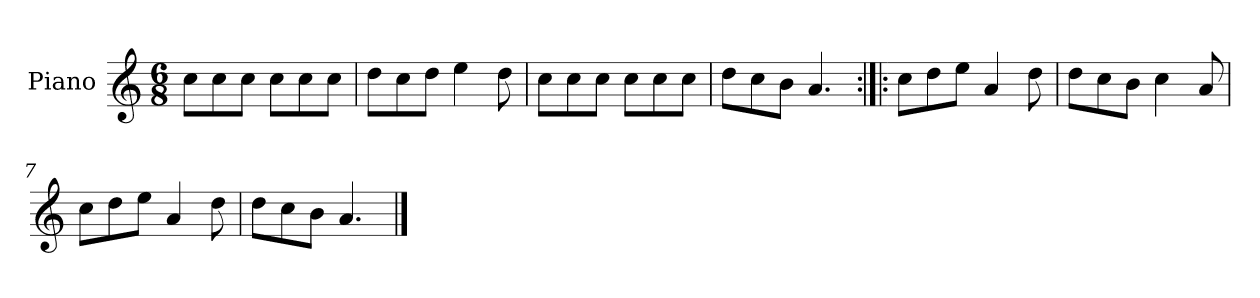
**kern
*part1
*staff1
*I"Piano
*I'Pno.
*clefG2
*k[]
*M6/8
=1
8cc\L
8cc\
8cc\J
8cc\L
8cc\
8cc\J
=2
8dd\L
8cc\
8dd\J
4ee\
8dd\
=3
8cc\L
8cc\
8cc\J
8cc\L
8cc\
8cc\J
=4
8dd\L
8cc\
8b\J
4.a/
=5:|!|:
8cc\L
8dd\
8ee\J
4a/
8dd\
=6
8dd\L
8cc\
8b\J
4cc\
8a/
=7
8cc\L
8dd\
8ee\J
4a/
8dd\
!!LO:LB:g=z
=8
8dd\L
8cc\
8b\J
4.a/
==
*-
